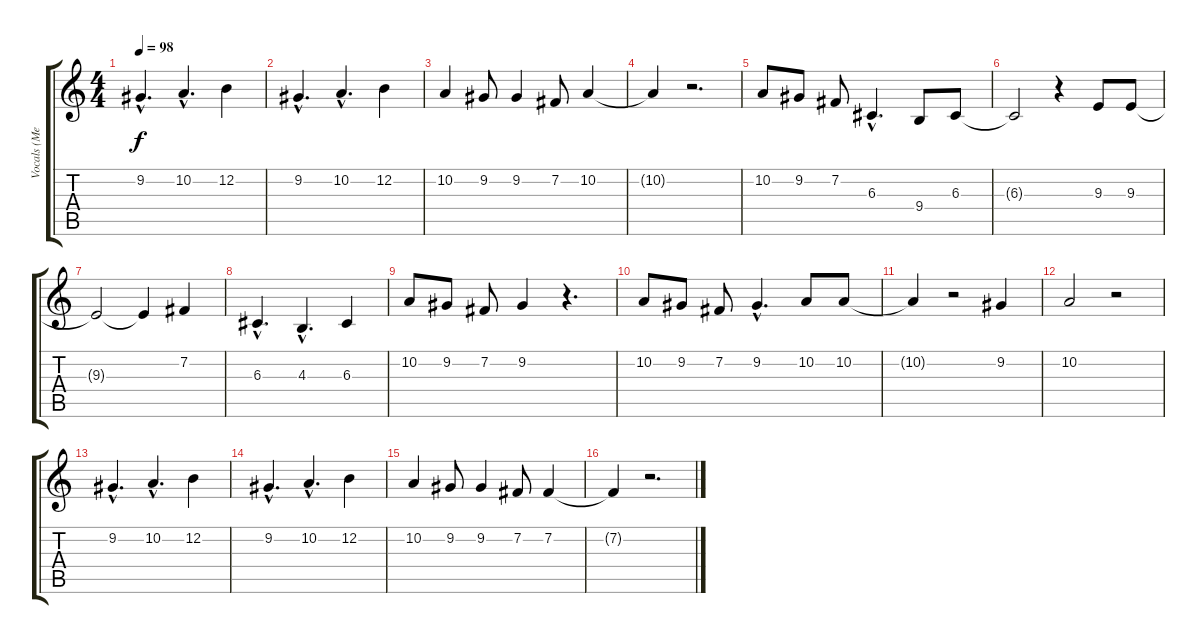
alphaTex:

\track ("Vocals (Melissa)" "Vocals (Me") {instrument pad4choir}
\staff {score tabs}
\tuning (E4 B3 G3 D3 A2 E2) {hide}
\ts (4 4)
\tempo 98
\clef g2
\ks c
9.2{hac}.4{d dy f} 10.2{hac}.4{d} 12.2.4 |
9.2{hac}.4{d} 10.2{hac}.4{d} 12.2.4 |
10.2.4 9.2.8 9.2.4 7.2.8 10.2.4 |
10.2{t}.4 r.2{d} |
10.2.8 9.2.8 7.2.8 6.3{hac}.4{d} 9.4.8 6.3.8 |
6.3{t}.2 r.4 9.3.8 9.3.8 |
9.3{t}.2 9.3{t}.4 7.2.4 |
6.3{hac}.4{d} 4.3{hac}.4{d} 6.3.4 |
10.2.8 9.2.8 7.2.8 9.2.4 r.4{d} |
10.2.8 9.2.8 7.2.8 9.2{hac}.4{d} 10.2.8 10.2.8 |
10.2{t}.4 r.2 9.2.4 |
10.2.2 r.2 |
9.2{hac}.4{d} 10.2{hac}.4{d} 12.2.4 |
9.2{hac}.4{d} 10.2{hac}.4{d} 12.2.4 |
10.2.4 9.2.8 9.2.4 7.2.8 7.2.4 |
7.2{t}.4 r.2{d}
